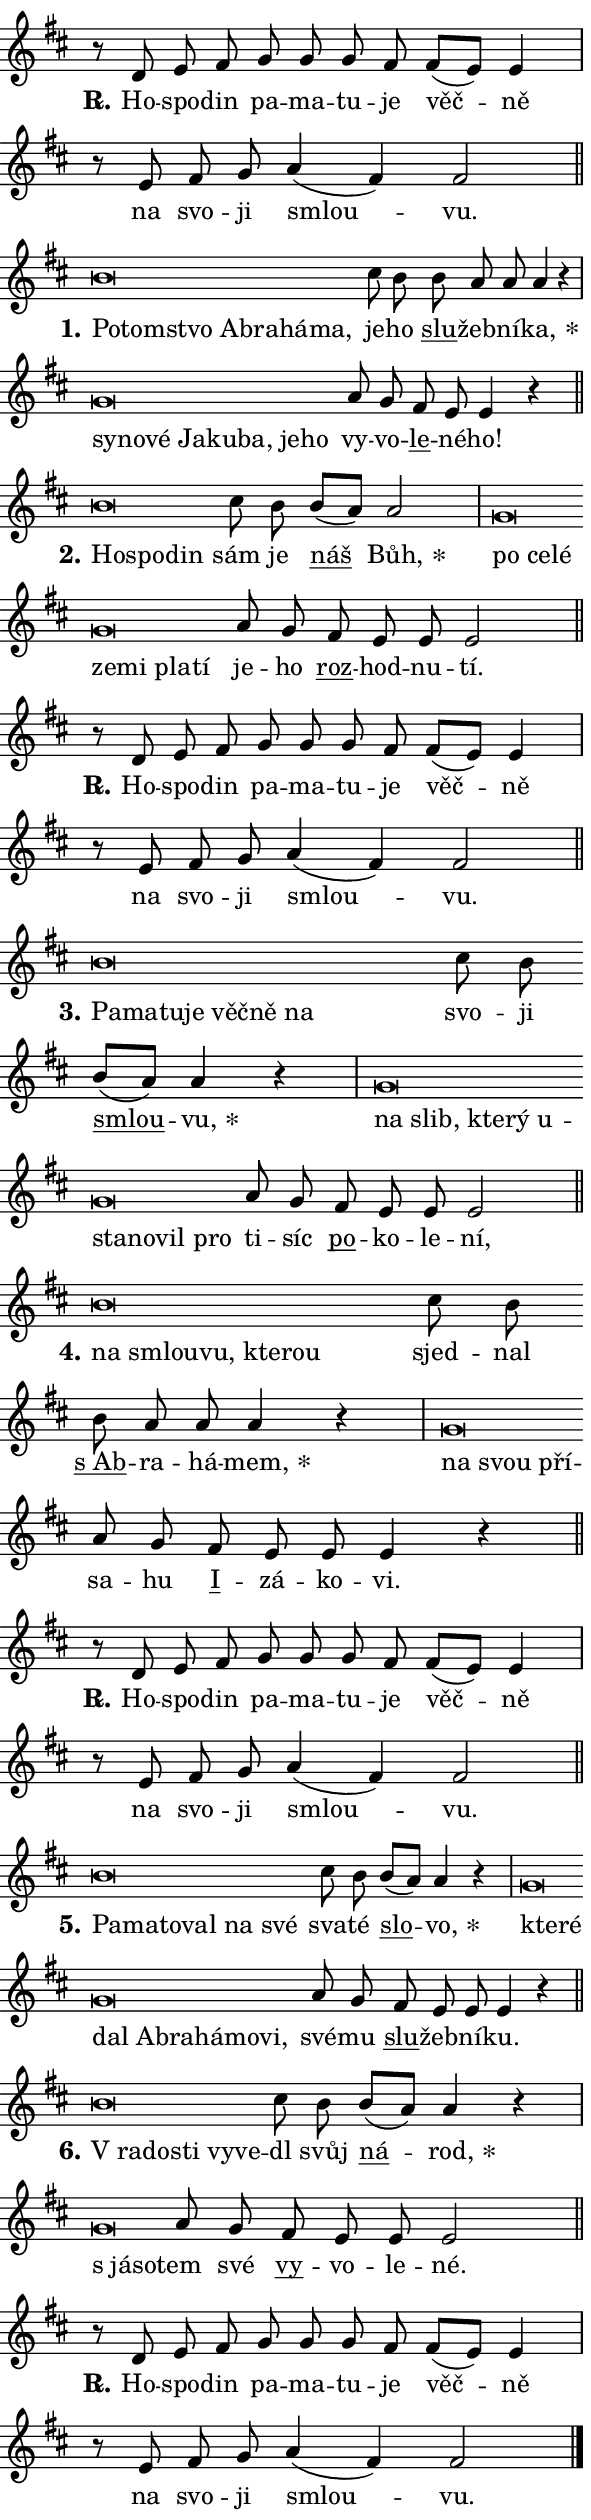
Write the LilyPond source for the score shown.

\version "2.24.0"
\header { tagline = "" }
\paper {
  indent = 0\cm
  top-margin = 0\cm
  right-margin = 0.13\cm % to fit lyric hyphens
  bottom-margin = 0\cm
  left-margin = 0\cm
  paper-width = 10\cm
  page-breaking = #ly:one-page-breaking
  system-system-spacing.basic-distance = #11
  score-system-spacing.basic-distance = #11
  ragged-last = ##f
}


%% Author: Thomas Morley
%% https://lists.gnu.org/archive/html/lilypond-user/2020-05/msg00002.html
#(define (line-position grob)
"Returns position of @var[grob} in current system:
   @code{'start}, if at first time-step
   @code{'end}, if at last time-step
   @code{'middle} otherwise
"
  (let* ((col (ly:item-get-column grob))
         (ln (ly:grob-object col 'left-neighbor))
         (rn (ly:grob-object col 'right-neighbor))
         (col-to-check-left (if (ly:grob? ln) ln col))
         (col-to-check-right (if (ly:grob? rn) rn col))
         (break-dir-left
           (and
             (ly:grob-property col-to-check-left 'non-musical #f)
             (ly:item-break-dir col-to-check-left)))
         (break-dir-right
           (and
             (ly:grob-property col-to-check-right 'non-musical #f)
             (ly:item-break-dir col-to-check-right))))
        (cond ((eqv? 1 break-dir-left) 'start)
              ((eqv? -1 break-dir-right) 'end)
              (else 'middle))))

#(define (tranparent-at-line-position vctor)
  (lambda (grob)
  "Relying on @code{line-position} select the relevant enry from @var{vctor}.
Used to determine transparency,"
    (case (line-position grob)
      ((end) (not (vector-ref vctor 0)))
      ((middle) (not (vector-ref vctor 1)))
      ((start) (not (vector-ref vctor 2))))))

noteHeadBreakVisibility =
#(define-music-function (break-visibility)(vector?)
"Makes @code{NoteHead}s transparent relying on @var{break-visibility}"
#{
  \override NoteHead.transparent =
    #(tranparent-at-line-position break-visibility)
#})

#(define delete-ledgers-for-transparent-note-heads
  (lambda (grob)
    "Reads whether a @code{NoteHead} is transparent.
If so this @code{NoteHead} is removed from @code{'note-heads} from
@var{grob}, which is supposed to be @code{LedgerLineSpanner}.
As a result ledgers are not printed for this @code{NoteHead}"
    (let* ((nhds-array (ly:grob-object grob 'note-heads))
           (nhds-list
             (if (ly:grob-array? nhds-array)
                 (ly:grob-array->list nhds-array)
                 '()))
           ;; Relies on the transparent-property being done before
           ;; Staff.LedgerLineSpanner.after-line-breaking is executed.
           ;; This is fragile ...
           (to-keep
             (remove
               (lambda (nhd)
                 (ly:grob-property nhd 'transparent #f))
               nhds-list)))
      ;; TODO find a better method to iterate over grob-arrays, similiar
      ;; to filter/remove etc for lists
      ;; For now rebuilt from scratch
      (set! (ly:grob-object grob 'note-heads)  '())
      (for-each
        (lambda (nhd)
          (ly:pointer-group-interface::add-grob grob 'note-heads nhd))
        to-keep))))

squashNotes = {
  \override NoteHead.X-extent = #'(-0.2 . 0.2)
  \override NoteHead.Y-extent = #'(-0.75 . 0)
  \override NoteHead.stencil =
    #(lambda (grob)
       (let ((pos (ly:grob-property grob 'staff-position)))
         (begin
           (if (< pos -7) (display "ERROR: Lower brevis then expected\n") (display ""))
           (if (<= pos -6) ly:text-interface::print ly:note-head::print))))
}
unSquashNotes = {
  \revert NoteHead.X-extent
  \revert NoteHead.Y-extent
  \revert NoteHead.stencil
}

hideNotes = \noteHeadBreakVisibility #begin-of-line-visible
unHideNotes = \noteHeadBreakVisibility #all-visible

% work-around for resetting accidentals
% https://lilypond.org/doc/v2.23/Documentation/notation/displaying-rhythms#unmetered-music
cadenzaMeasure = {
  \cadenzaOff
  \partial 1024 s1024
  \cadenzaOn
}

#(define-markup-command (accent layout props text) (markup?)
  "Underline accented syllable"
  (interpret-markup layout props
    #{\markup \override #'(offset . 4.3) \underline { #text }#}))

responsum = \markup \concat {
  "R" \hspace #-1.05 \path #0.1 #'((moveto 0 0.07) (lineto 0.9 0.8)) \hspace #0.05 "."
}

spaceSize = #0.6828661417322834 % exact space size for TeX Gyre Schola

\layout {
  \context {
    \Staff
    \remove "Time_signature_engraver"
    \override LedgerLineSpanner.after-line-breaking = #delete-ledgers-for-transparent-note-heads
  }
  \context {
    \Lyrics {
      \override LyricSpace.minimum-distance = \spaceSize
      \override LyricText.font-name = #"TeX Gyre Schola"
      \override LyricText.font-size = 1
      \override StanzaNumber.font-name = #"TeX Gyre Schola Bold"
      \override StanzaNumber.font-size = 1
    }
  }
  \context {
    \Score 
    \override NoteHead.text =
      #(lambda (grob) 
        (let ((pos (ly:grob-property grob 'staff-position)))
          #{\markup {
            \combine
              \halign #-0.55 \raise #(if (= pos -6) 0 0.5) \override #'(thickness . 2) \draw-line #'(3.2 . 0)
              \musicglyph "noteheads.sM1"
          }#}))
  }
}

% magnetic-lyrics.ily
%
%   written by
%     Jean Abou Samra <jean@abou-samra.fr>
%     Werner Lemberg <wl@gnu.org>
%
%   adapted by
%     Jiri Hon <jiri.hon@gmail.com>
%
% Version 2022-Apr-15

% https://www.mail-archive.com/lilypond-user@gnu.org/msg149350.html

#(define (Left_hyphen_pointer_engraver context)
   "Collect syllable-hyphen-syllable occurrences in lyrics and store
them in properties.  This engraver only looks to the left.  For
example, if the lyrics input is @code{foo -- bar}, it does the
following.

@itemize @bullet
@item
Set the @code{text} property of the @code{LyricHyphen} grob between
@q{foo} and @q{bar} to @code{foo}.

@item
Set the @code{left-hyphen} property of the @code{LyricText} grob with
text @q{foo} to the @code{LyricHyphen} grob between @q{foo} and
@q{bar}.
@end itemize

Use this auxiliary engraver in combination with the
@code{lyric-@/text::@/apply-@/magnetic-@/offset!} hook."
   (let ((hyphen #f)
         (text #f))
     (make-engraver
      (acknowledgers
       ((lyric-syllable-interface engraver grob source-engraver)
        (set! text grob)))
      (end-acknowledgers
       ((lyric-hyphen-interface engraver grob source-engraver)
        ;(when (not (grob::has-interface grob 'lyric-space-interface))
          (set! hyphen grob)));)
      ((stop-translation-timestep engraver)
       (when (and text hyphen)
         (ly:grob-set-object! text 'left-hyphen hyphen))
       (set! text #f)
       (set! hyphen #f)))))

#(define (lyric-text::apply-magnetic-offset! grob)
   "If the space between two syllables is less than the value in
property @code{LyricText@/.details@/.squash-threshold}, move the right
syllable to the left so that it gets concatenated with the left
syllable.

Use this function as a hook for
@code{LyricText@/.after-@/line-@/breaking} if the
@code{Left_@/hyphen_@/pointer_@/engraver} is active."
   (let ((hyphen (ly:grob-object grob 'left-hyphen #f)))
     (when hyphen
       (let ((left-text (ly:spanner-bound hyphen LEFT)))
         (when (grob::has-interface left-text 'lyric-syllable-interface)
           (let* ((common (ly:grob-common-refpoint grob left-text X))
                  (this-x-ext (ly:grob-extent grob common X))
                  (left-x-ext
                   (begin
                     ;; Trigger magnetism for left-text.
                     (ly:grob-property left-text 'after-line-breaking)
                     (ly:grob-extent left-text common X)))
                  ;; `delta` is the gap width between two syllables.
                  (delta (- (interval-start this-x-ext)
                            (interval-end left-x-ext)))
                  (details (ly:grob-property grob 'details))
                  (threshold (assoc-get 'squash-threshold details 0.2)))
             (when (< delta threshold)
               (let* (;; We have to manipulate the input text so that
                      ;; ligatures crossing syllable boundaries are not
                      ;; disabled.  For languages based on the Latin
                      ;; script this is essentially a beautification.
                      ;; However, for non-Western scripts it can be a
                      ;; necessity.
                      (lt (ly:grob-property left-text 'text))
                      (rt (ly:grob-property grob 'text))
                      (is-space (grob::has-interface hyphen 'lyric-space-interface))
                      (space (if is-space " " ""))
                      (extra-delta (if is-space spaceSize 0))
                      ;; Append new syllable.
                      (ltrt-space (if (and (string? lt) (string? rt))
                                (string-append lt space rt)
                                (make-concat-markup (list lt space rt))))
                      ;; Right-align `ltrt` to the right side.
                      (ltrt-space-markup (grob-interpret-markup
                               grob
                               (make-translate-markup
                                (cons (interval-length this-x-ext) 0)
                                (make-right-align-markup ltrt-space)))))
                 (begin
                   ;; Don't print `left-text`.
                   (ly:grob-set-property! left-text 'stencil #f)
                   ;; Set text and stencil (which holds all collected
                   ;; syllables so far) and shift it to the left.
                   (ly:grob-set-property! grob 'text ltrt-space)
                   (ly:grob-set-property! grob 'stencil ltrt-space-markup)
                   (ly:grob-translate-axis! grob (- (- delta extra-delta)) X))))))))))


#(define (lyric-hyphen::displace-bounds-first grob)
   ;; Make very sure this callback isn't triggered too early.
   (let ((left (ly:spanner-bound grob LEFT))
         (right (ly:spanner-bound grob RIGHT)))
     (ly:grob-property left 'after-line-breaking)
     (ly:grob-property right 'after-line-breaking)
     (ly:lyric-hyphen::print grob)))

squashThreshold = #0.4

\layout {
  \context {
    \Lyrics
    \consists #Left_hyphen_pointer_engraver
    \override LyricText.after-line-breaking =
      #lyric-text::apply-magnetic-offset!
    \override LyricHyphen.stencil = #lyric-hyphen::displace-bounds-first
    \override LyricText.details.squash-threshold = \squashThreshold
    \override LyricHyphen.minimum-distance = 0
    \override LyricHyphen.minimum-length = \squashThreshold
  }
}

squashText = \override LyricText.details.squash-threshold = 9999
unSquashText = \override LyricText.details.squash-threshold = \squashThreshold

leftText = \override LyricText.self-alignment-X = #LEFT
unLeftText = \revert LyricText.self-alignment-X

starOffset = #(lambda (grob) 
                (let ((x_offset (ly:self-alignment-interface::aligned-on-x-parent grob)))
                  (if (= x_offset 0) 0 (+ x_offset 1.2))))

star = #(define-music-function (syllable)(string?)
"Append star separator at the end of a syllable"
#{
  \once \override LyricText.X-offset = #starOffset
  \lyricmode { \markup {
    #syllable
    \override #'((font-name . "TeX Gyre Schola Bold")) \hspace #0.2 \lower #0.65 \larger "*"
  } }
#})

starAccent = #(define-music-function (syllable)(string?)
"Append star separator at the end of a syllable and make accent"
#{
  \once \override LyricText.X-offset = #starOffset
  \lyricmode { \markup {
    \accent #syllable
    \override #'((font-name . "TeX Gyre Schola Bold")) \hspace #0.2 \lower #0.65 \larger "*"
  } }
#})

breath = #(define-music-function (syllable)(string?)
"Append breathing indicator at the end of a syllable"
#{
  \lyricmode { \markup { #syllable "+" } }
#})

optionalBreath = #(define-music-function (syllable)(string?)
"Append optional breathing indicator at the end of a syllable"
#{
  \lyricmode { \markup { #syllable "(+)" } }
#})


\score {
    <<
        \new Voice = "melody" { \cadenzaOn \key d \major \relative { r8 d' e fis g g g fis \bar "" fis[( e)] e4 \cadenzaMeasure \bar "|" r8 e fis g \bar "" a4( fis) fis2 \cadenzaMeasure \bar "||" \break } }
        \new Lyrics \lyricsto "melody" { \lyricmode { \set stanza = \responsum
Ho -- spo -- din pa -- ma -- tu -- je věč -- ně na svo -- ji smlou -- vu. } }
    >>
    \layout {}
}

\score {
    <<
        \new Voice = "melody" { \cadenzaOn \key d \major \relative { \squashNotes b'\breve*1/16 \hideNotes \breve*1/16 \bar "" \breve*1/16 \bar "" \breve*1/16 \bar "" \breve*1/16 \bar "" \breve*1/16 \breve*1/16 \bar "" \unHideNotes \unSquashNotes cis8 b \bar "" b a a a4 r \cadenzaMeasure \bar "|" \squashNotes g\breve*1/16 \hideNotes \breve*1/16 \bar "" \breve*1/16 \bar "" \breve*1/16 \bar "" \breve*1/16 \bar "" \breve*1/16 \bar "" \breve*1/16 \breve*1/16 \bar "" \unHideNotes \unSquashNotes a8 g \bar "" fis e e4 r \cadenzaMeasure \bar "||" \break } }
        \new Lyrics \lyricsto "melody" { \lyricmode { \set stanza = "1."
\leftText Po -- \squashText tom -- stvo Ab -- ra -- há -- ma, \unLeftText \unSquashText je -- ho \markup \accent slu -- žeb -- ní -- \star ka, \leftText sy -- \squashText no -- vé Ja -- ku -- ba, je -- ho \unLeftText \unSquashText vy -- vo -- \markup \accent le -- né -- ho! } }
    >>
    \layout {}
}

\score {
    <<
        \new Voice = "melody" { \cadenzaOn \key d \major \relative { \squashNotes b'\breve*1/16 \hideNotes \breve*1/16 \breve*1/16 \bar "" \unHideNotes \unSquashNotes cis8 b \bar "" b[( a)] a2 \cadenzaMeasure \bar "|" \squashNotes g\breve*1/16 \hideNotes \breve*1/16 \bar "" \breve*1/16 \bar "" \breve*1/16 \bar "" \breve*1/16 \bar "" \breve*1/16 \breve*1/16 \bar "" \unHideNotes \unSquashNotes a8 g \bar "" fis e e e2 \cadenzaMeasure \bar "||" \break } }
        \new Lyrics \lyricsto "melody" { \lyricmode { \set stanza = "2."
\leftText Ho -- \squashText spo -- din \unLeftText \unSquashText sám je \markup \accent náš \star Bůh, \leftText po \squashText ce -- lé ze -- mi pla -- tí \unLeftText \unSquashText je -- ho \markup \accent roz -- hod -- nu -- tí. } }
    >>
    \layout {}
}

\score {
    <<
        \new Voice = "melody" { \cadenzaOn \key d \major \relative { r8 d' e fis g g g fis \bar "" fis[( e)] e4 \cadenzaMeasure \bar "|" r8 e fis g \bar "" a4( fis) fis2 \cadenzaMeasure \bar "||" \break } }
        \new Lyrics \lyricsto "melody" { \lyricmode { \set stanza = \responsum
Ho -- spo -- din pa -- ma -- tu -- je věč -- ně na svo -- ji smlou -- vu. } }
    >>
    \layout {}
}

\score {
    <<
        \new Voice = "melody" { \cadenzaOn \key d \major \relative { \squashNotes b'\breve*1/16 \hideNotes \breve*1/16 \bar "" \breve*1/16 \bar "" \breve*1/16 \bar "" \breve*1/16 \bar "" \breve*1/16 \breve*1/16 \bar "" \unHideNotes \unSquashNotes cis8 b \bar "" b[( a)] a4 r \cadenzaMeasure \bar "|" \squashNotes g\breve*1/16 \hideNotes \breve*1/16 \bar "" \breve*1/16 \bar "" \breve*1/16 \bar "" \breve*1/16 \bar "" \breve*1/16 \bar "" \breve*1/16 \bar "" \breve*1/16 \breve*1/16 \bar "" \unHideNotes \unSquashNotes a8 g \bar "" fis e e e2 \cadenzaMeasure \bar "||" \break } }
        \new Lyrics \lyricsto "melody" { \lyricmode { \set stanza = "3."
\leftText Pa -- \squashText ma -- tu -- je věč -- ně na \unLeftText \unSquashText svo -- ji \markup \accent smlou -- \star vu, \leftText na \squashText slib, kte -- rý u -- sta -- no -- vil pro \unLeftText \unSquashText ti -- síc \markup \accent po -- ko -- le -- ní, } }
    >>
    \layout {}
}

\score {
    <<
        \new Voice = "melody" { \cadenzaOn \key d \major \relative { \squashNotes b'\breve*1/16 \hideNotes \breve*1/16 \bar "" \breve*1/16 \bar "" \breve*1/16 \breve*1/16 \bar "" \unHideNotes \unSquashNotes cis8 b \bar "" b a a a4 r \cadenzaMeasure \bar "|" \squashNotes g\breve*1/16 \hideNotes \breve*1/16 \breve*1/16 \bar "" \unHideNotes \unSquashNotes a8 g \bar "" fis e e e4 r \cadenzaMeasure \bar "||" \break } }
        \new Lyrics \lyricsto "melody" { \lyricmode { \set stanza = "4."
\leftText na \squashText smlou -- vu, kte -- rou \unLeftText \unSquashText sjed -- nal \markup \accent "s Ab" -- ra -- há -- \star mem, \leftText na \squashText svou pří -- \unLeftText \unSquashText sa -- hu \markup \accent I -- zá -- ko -- vi. } }
    >>
    \layout {}
}

\score {
    <<
        \new Voice = "melody" { \cadenzaOn \key d \major \relative { r8 d' e fis g g g fis \bar "" fis[( e)] e4 \cadenzaMeasure \bar "|" r8 e fis g \bar "" a4( fis) fis2 \cadenzaMeasure \bar "||" \break } }
        \new Lyrics \lyricsto "melody" { \lyricmode { \set stanza = \responsum
Ho -- spo -- din pa -- ma -- tu -- je věč -- ně na svo -- ji smlou -- vu. } }
    >>
    \layout {}
}

\score {
    <<
        \new Voice = "melody" { \cadenzaOn \key d \major \relative { \squashNotes b'\breve*1/16 \hideNotes \breve*1/16 \bar "" \breve*1/16 \bar "" \breve*1/16 \bar "" \breve*1/16 \breve*1/16 \bar "" \unHideNotes \unSquashNotes cis8 b \bar "" b[( a)] a4 r \cadenzaMeasure \bar "|" \squashNotes g\breve*1/16 \hideNotes \breve*1/16 \bar "" \breve*1/16 \bar "" \breve*1/16 \bar "" \breve*1/16 \bar "" \breve*1/16 \bar "" \breve*1/16 \breve*1/16 \bar "" \unHideNotes \unSquashNotes a8 g \bar "" fis e e e4 r \cadenzaMeasure \bar "||" \break } }
        \new Lyrics \lyricsto "melody" { \lyricmode { \set stanza = "5."
\leftText Pa -- \squashText ma -- to -- val na své \unLeftText \unSquashText sva -- té \markup \accent slo -- \star vo, \leftText kte -- \squashText ré dal Ab -- ra -- há -- mo -- vi, \unLeftText \unSquashText své -- mu \markup \accent slu -- žeb -- ní -- ku. } }
    >>
    \layout {}
}

\score {
    <<
        \new Voice = "melody" { \cadenzaOn \key d \major \relative { \squashNotes b'\breve*1/16 \hideNotes \breve*1/16 \bar "" \breve*1/16 \bar "" \breve*1/16 \breve*1/16 \bar "" \unHideNotes \unSquashNotes cis8 b \bar "" b[( a)] a4 r \cadenzaMeasure \bar "|" \squashNotes g\breve*1/16 \hideNotes \breve*1/16 \bar "" \unHideNotes \unSquashNotes a8 g \bar "" fis e e e2 \cadenzaMeasure \bar "||" \break } }
        \new Lyrics \lyricsto "melody" { \lyricmode { \set stanza = "6."
\leftText "V ra" -- \squashText do -- sti vy -- ve -- \unLeftText \unSquashText dl svůj \markup \accent ná -- \star rod, \leftText "s já" -- \squashText so -- \unLeftText \unSquashText tem své \markup \accent vy -- vo -- le -- né. } }
    >>
    \layout {}
}

\score {
    <<
        \new Voice = "melody" { \cadenzaOn \key d \major \relative { r8 d' e fis g g g fis \bar "" fis[( e)] e4 \cadenzaMeasure \bar "|" r8 e fis g \bar "" a4( fis) fis2 \cadenzaMeasure \bar "||" \break } \bar "|." }
        \new Lyrics \lyricsto "melody" { \lyricmode { \set stanza = \responsum
Ho -- spo -- din pa -- ma -- tu -- je věč -- ně na svo -- ji smlou -- vu. } }
    >>
    \layout {}
}
